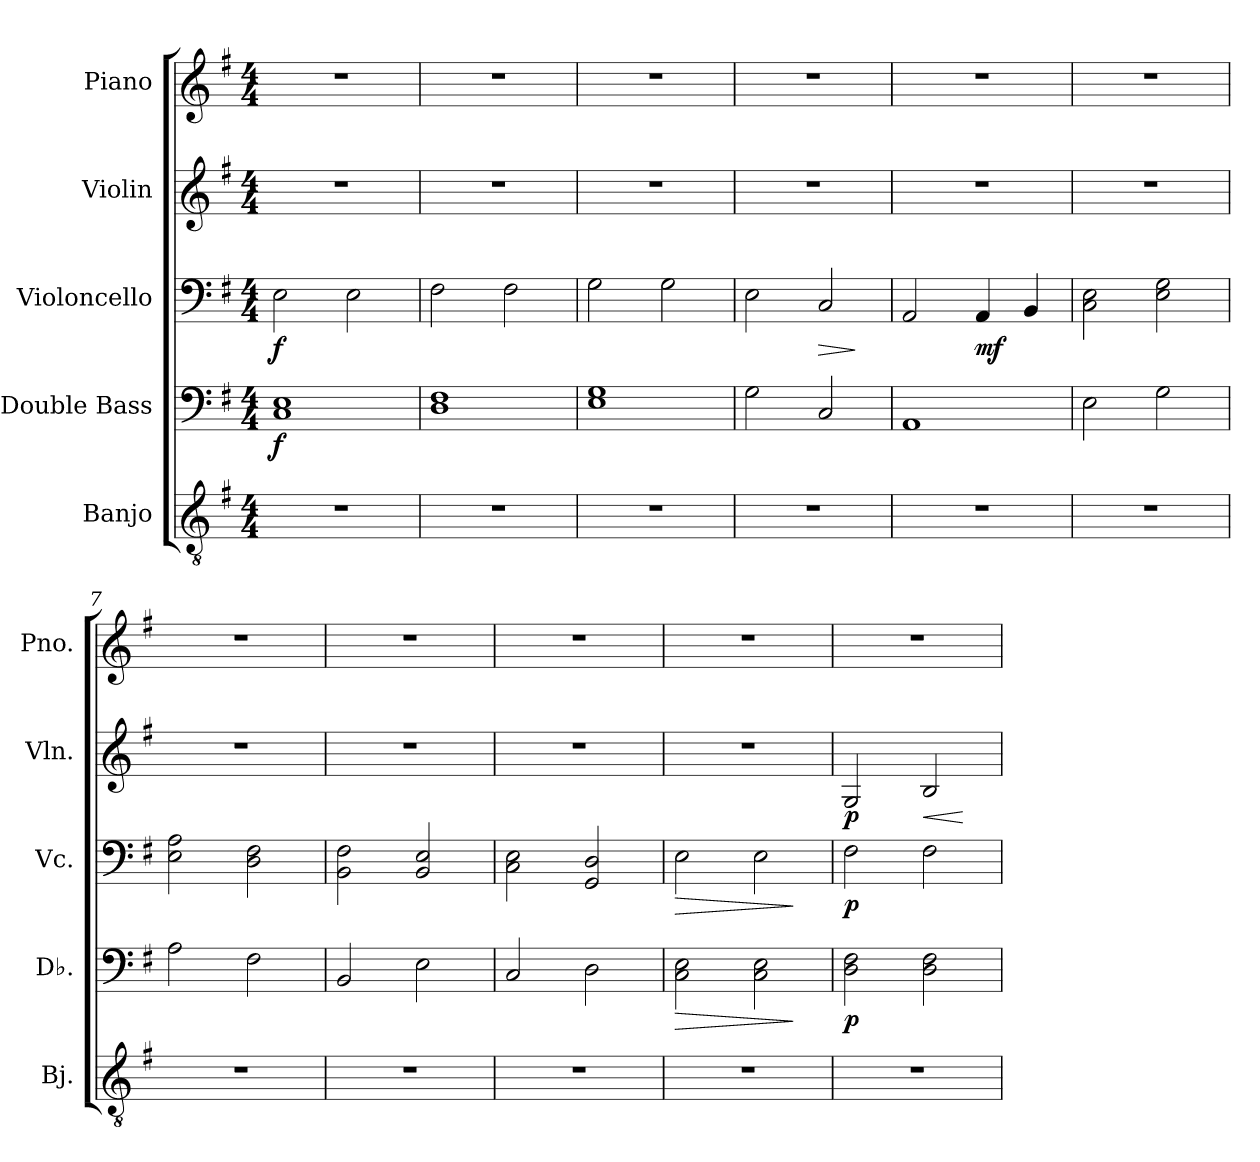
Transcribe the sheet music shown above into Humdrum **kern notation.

**kern	**kern	**dynam	**kern	**dynam	**kern	**dynam	**kern
*part5	*part4	*part4	*part3	*part3	*part2	*part2	*part1
*staff5	*staff4	*staff4	*staff3	*staff3	*staff2	*staff2	*staff1
*I"Banjo	*I"Double Bass	*	*I"Violoncello	*	*I"Violin	*	*I"Piano
*I'Bj.	*I'Db.	*	*I'Vc.	*	*I'Vln.	*	*I'Pno.
*clefGv2	*clefF4	*	*clefF4	*	*clefG2	*	*clefG2
*ITrd7c12	*ITrd7c12	*	*	*	*	*	*
*k[f#]	*k[f#]	*	*k[f#]	*	*k[f#]	*	*k[f#]
*M4/4	*M4/4	*	*M4/4	*	*M4/4	*	*M4/4
=1	=1	=1	=1	=1	=1	=1	=1
!	!	!LO:DY:b	!	!LO:DY:b	!	!	!
1r	1CC 1EE	f	2E\	f	1r	.	1r
.	.	.	2E\	.	.	.	.
=2	=2	=2	=2	=2	=2	=2	=2
1r	1DD 1FF#	.	2F#\	.	1r	.	1r
.	.	.	2F#\	.	.	.	.
=3	=3	=3	=3	=3	=3	=3	=3
1r	1EE 1GG	.	2G\	.	1r	.	1r
.	.	.	2G\	.	.	.	.
=4	=4	=4	=4	=4	=4	=4	=4
1r	2GG\	.	2E\	.	1r	.	1r
!	!	!	!	!LO:HP:b	!	!	!
.	2CC/	.	2C/	>	.	.	.
.	.	.	.	]	.	.	.
=5	=5	=5	=5	=5	=5	=5	=5
1r	1AAA	.	2AA/	.	1r	.	1r
!	!	!	!	!LO:DY:b	!	!	!
.	.	.	4AA/	mf	.	.	.
.	.	.	4BB/	.	.	.	.
=6	=6	=6	=6	=6	=6	=6	=6
1r	2EE\	.	2C\ 2E\	.	1r	.	1r
.	2GG\	.	2E\ 2G\	.	.	.	.
=7	=7	=7	=7	=7	=7	=7	=7
1r	2AA\	.	2E\ 2A\	.	1r	.	1r
.	2FF#\	.	2D\ 2F#\	.	.	.	.
=8	=8	=8	=8	=8	=8	=8	=8
1r	2BBB/	.	2BB\ 2F#\	.	1r	.	1r
.	2EE\	.	2BB/ 2E/	.	.	.	.
=9	=9	=9	=9	=9	=9	=9	=9
1r	2CC/	.	2C\ 2E\	.	1r	.	1r
.	2DD\	.	2GG/ 2D/	.	.	.	.
=10	=10	=10	=10	=10	=10	=10	=10
!	!	!LO:HP:b	!	!LO:HP:b	!	!	!
1r	2CC\ 2EE\	>	2E\	>	1r	.	1r
.	2CC\ 2EE\	.	2E\	.	.	.	.
.	.	]	.	]	.	.	.
=11	=11	=11	=11	=11	=11	=11	=11
!	!	!LO:DY:b	!	!LO:DY:b	!	!LO:DY:b	!
1r	2DD\ 2FF#\	p	2F#\	p	2G/	p	1r
!	!	!	!	!	!	!LO:HP:b	!
.	2DD\ 2FF#\	.	2F#\	.	2B/	<	.
.	.	.	.	.	.	[	.
=	=	=	=	=	=	=	=
*-	*-	*-	*-	*-	*-	*-	*-
